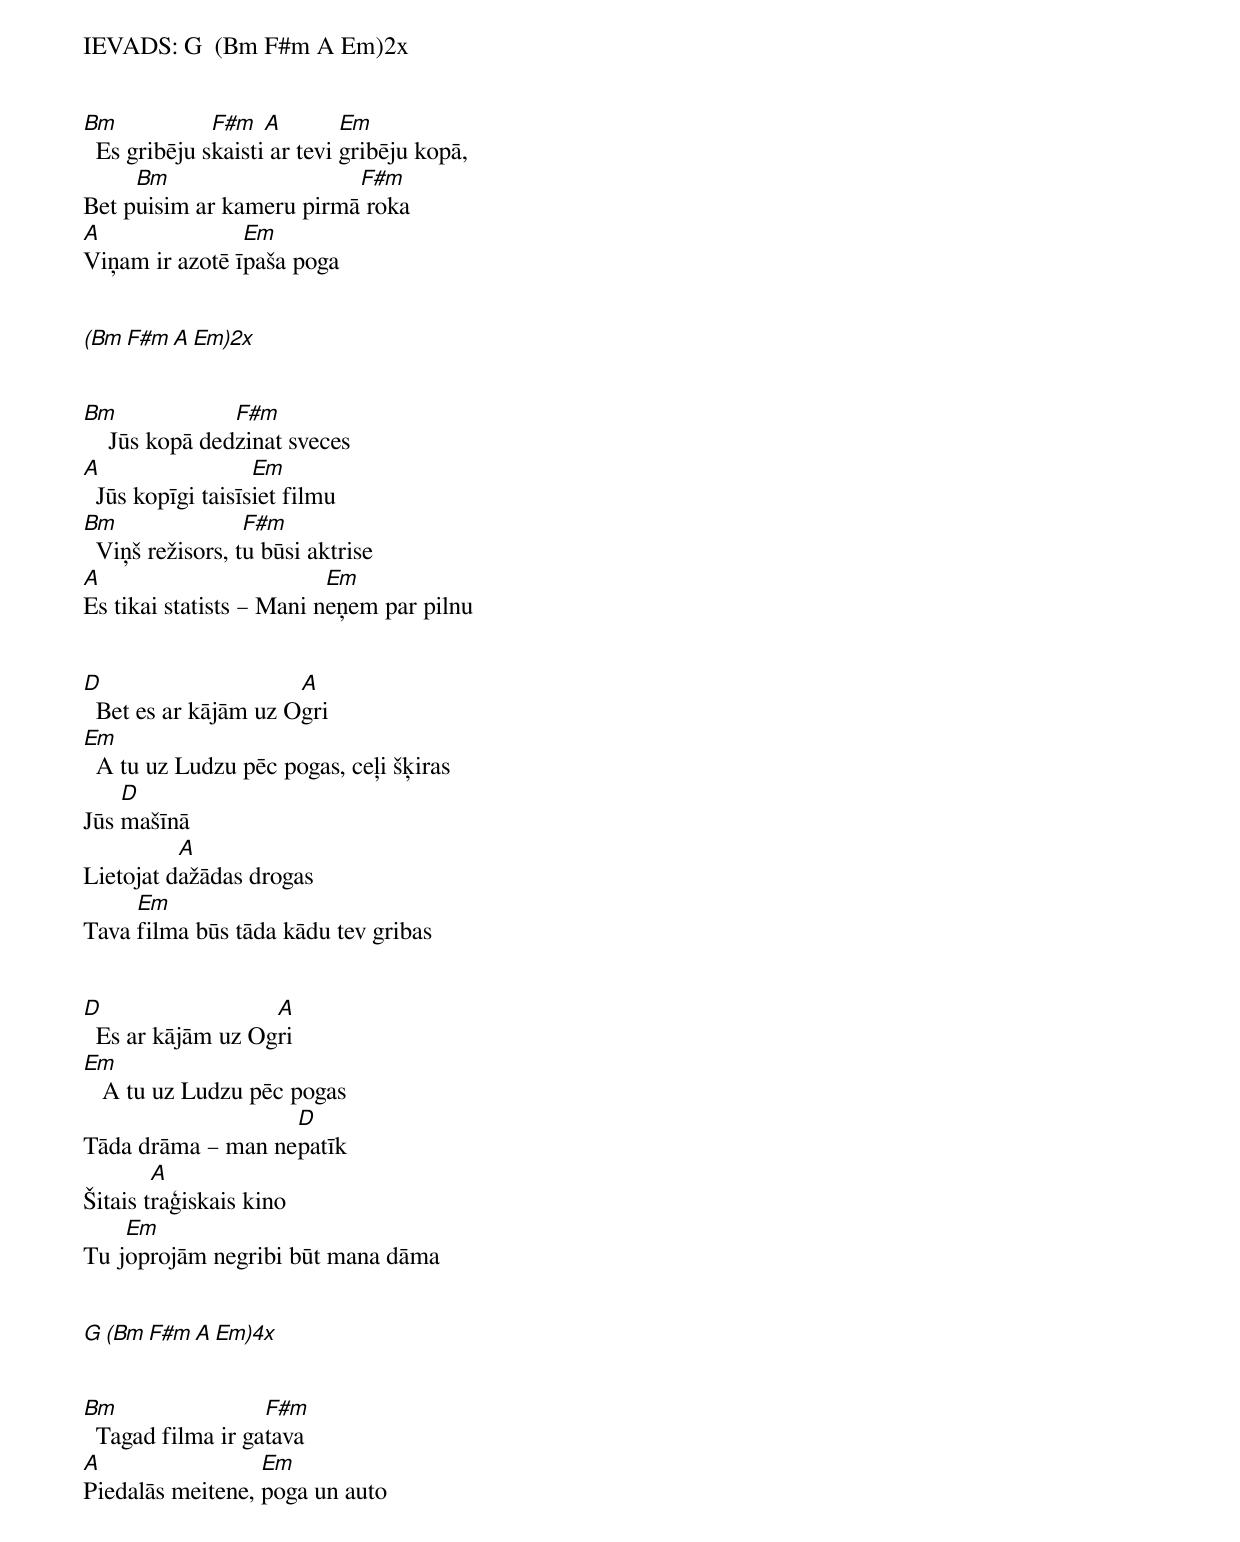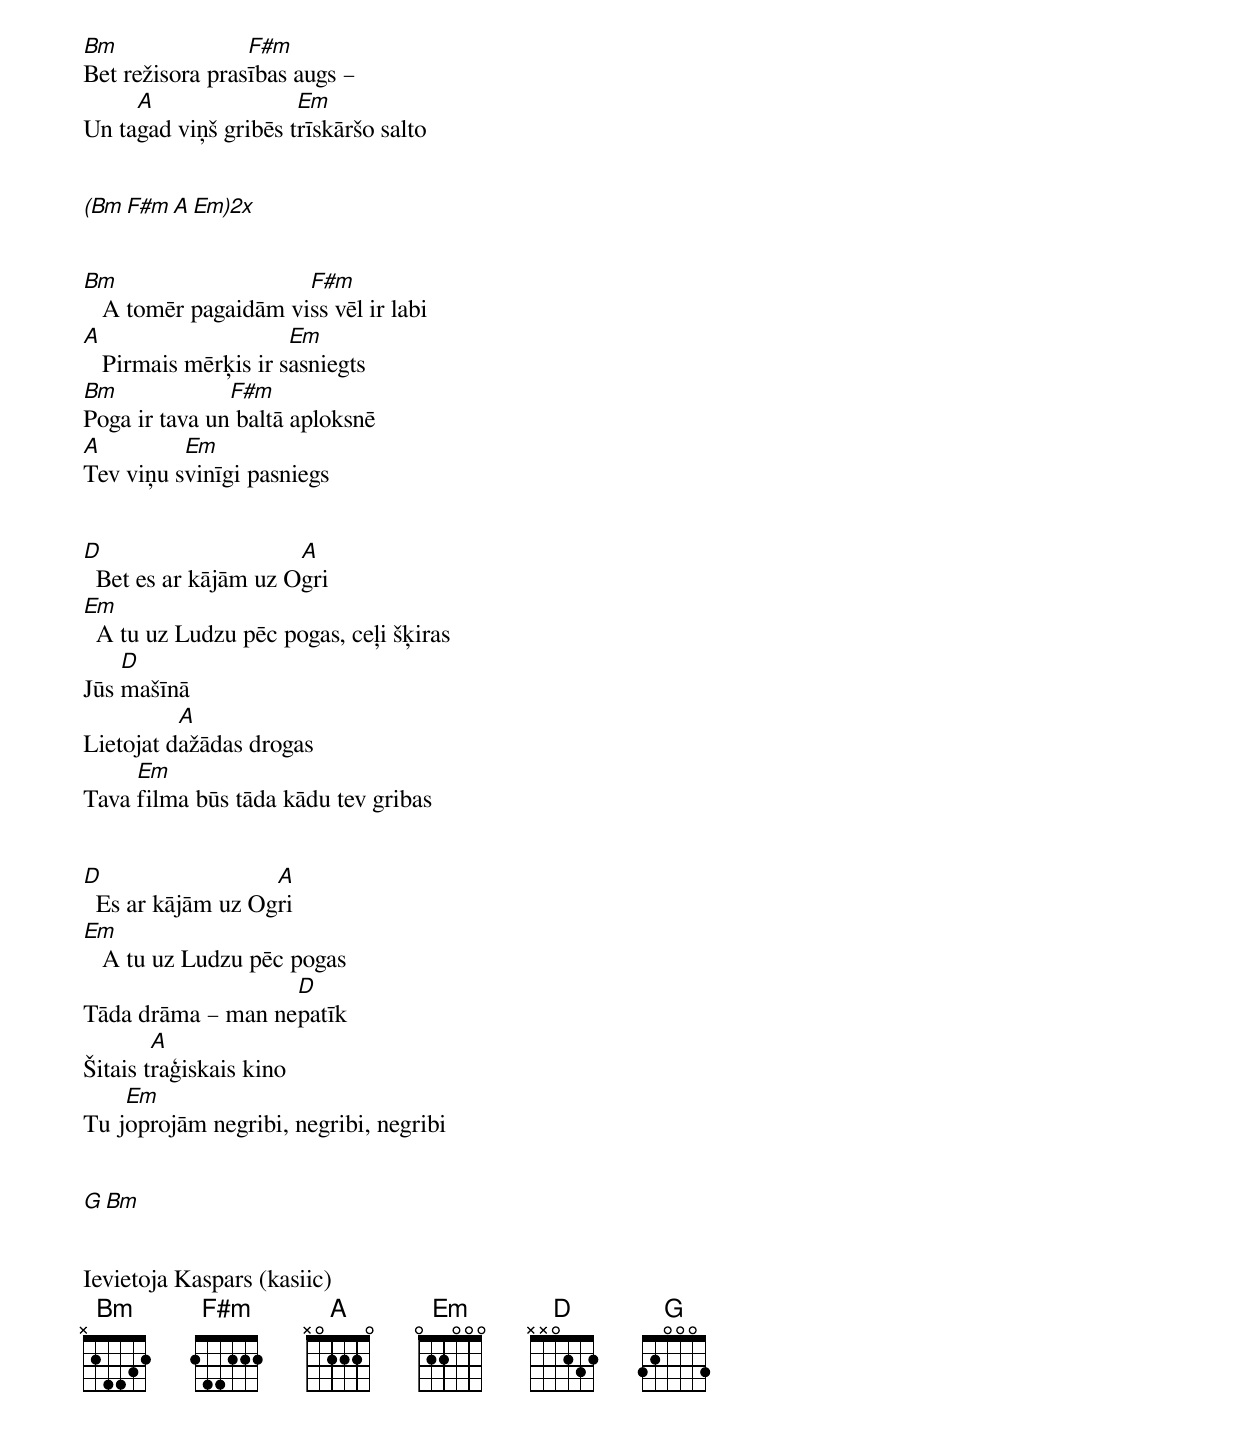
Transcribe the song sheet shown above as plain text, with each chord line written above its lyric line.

IEVADS: G  (Bm F#m A Em)2x


Bm            F#m   A        Em
  Es gribēju skaisti ar tevi gribēju kopā,
     Bm                   F#m
Bet puisim ar kameru pirmā roka
A               Em
Viņam ir azotē īpaša poga


(Bm F#m A Em)2x


Bm              F#m
    Jūs kopā dedzinat sveces
A                  Em
  Jūs kopīgi taisīsiet filmu
Bm                F#m
  Viņš režisors, tu būsi aktrise
A                         Em
Es tikai statists – Mani neņem par pilnu


D                     A
  Bet es ar kājām uz Ogri
Em
  A tu uz Ludzu pēc pogas, ceļi šķiras
    D
Jūs mašīnā
          A
Lietojat dažādas drogas
     Em
Tava filma būs tāda kādu tev gribas


D                  A
  Es ar kājām uz Ogri
Em
   A tu uz Ludzu pēc pogas
                   D
Tāda drāma – man nepatīk
        A
Šitais traģiskais kino
    Em
Tu joprojām negribi būt mana dāma


G (Bm F#m A Em)4x


Bm                 F#m
  Tagad filma ir gatava
A                 Em
Piedalās meitene, poga un auto
Bm               F#m
Bet režisora prasības augs –
     A                Em
Un tagad viņš gribēs trīskāršo salto


(Bm F#m A Em)2x


Bm                    F#m
   A tomēr pagaidām viss vēl ir labi
A                     Em
   Pirmais mērķis ir sasniegts
Bm             F#m
Poga ir tava un baltā aploksnē
A         Em
Tev viņu svinīgi pasniegs


D                     A
  Bet es ar kājām uz Ogri
Em
  A tu uz Ludzu pēc pogas, ceļi šķiras
    D
Jūs mašīnā
          A
Lietojat dažādas drogas
     Em
Tava filma būs tāda kādu tev gribas


D                  A
  Es ar kājām uz Ogri
Em
   A tu uz Ludzu pēc pogas
                   D
Tāda drāma – man nepatīk
        A
Šitais traģiskais kino
    Em
Tu joprojām negribi, negribi, negribi


G Bm


Ievietoja Kaspars (kasiic)
